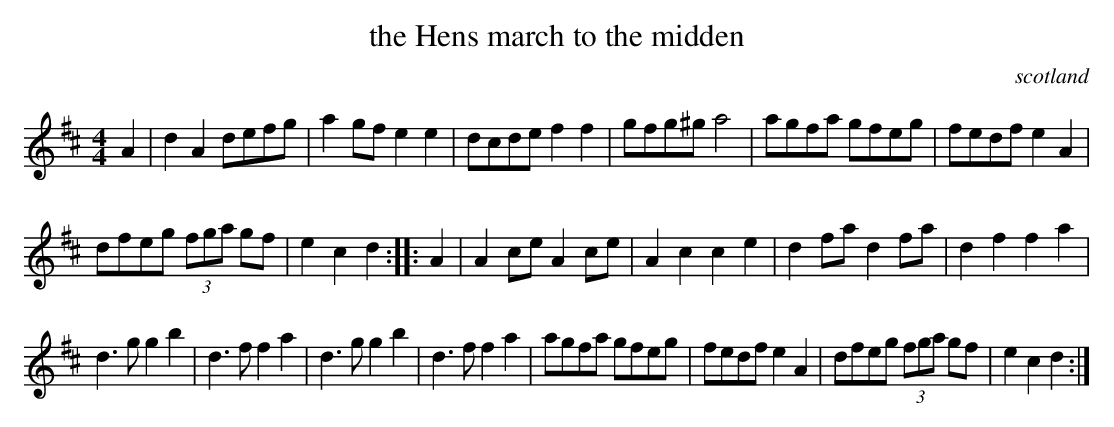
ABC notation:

X:1
T:the Hens march to the midden
O:scotland
M:4/4
K:D
A2|\
d2A2 defg|a2gf e2e2|dcde f2f2|gfg^g a4|\
agfa gfeg|fedf e2A2|
dfeg (3fga gf| e2c2 d2::\
A2|\
A2ce A2ce|A2c2 c2e2|d2fa d2fa|d2f2 f2a2|
d3g g2b2|d3f f2a2|d3g g2b2|d3f f2a2|\
agfa gfeg|fedf e2A2|dfeg (3fga gf|e2c2 d2:|
